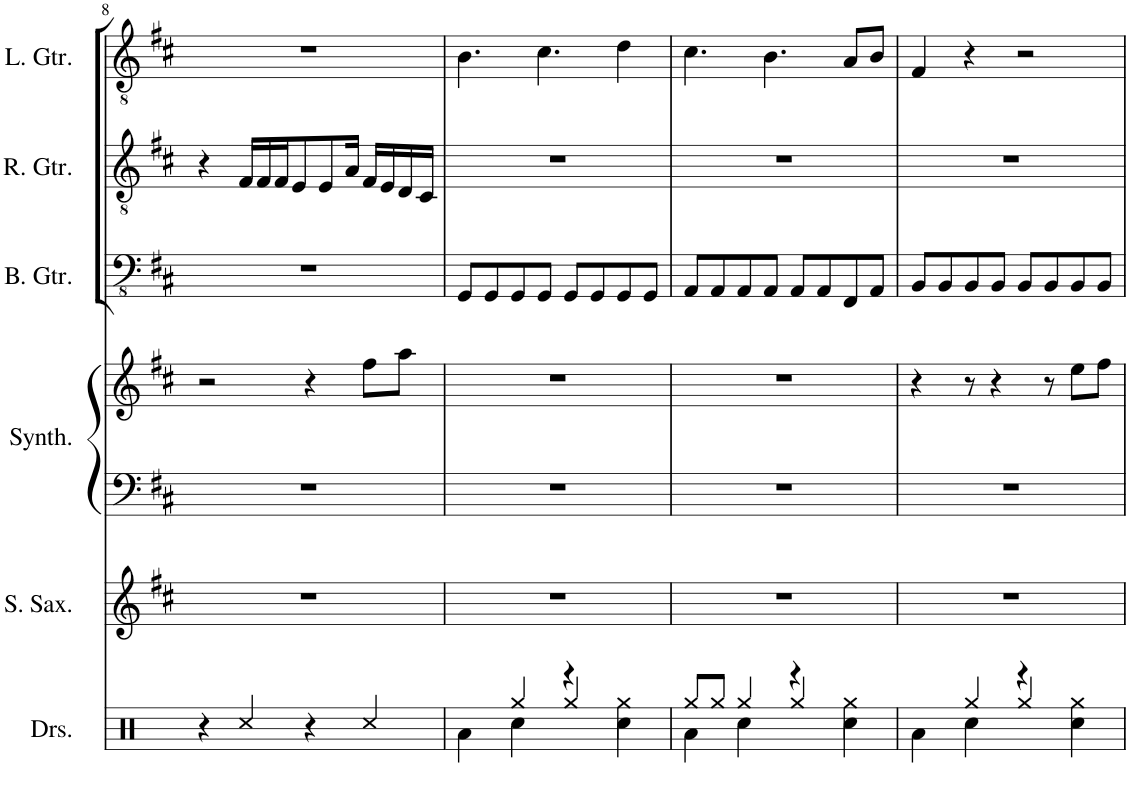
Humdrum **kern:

**kern	**kern	**kern	**kern	**kern	**kern	**kern
*part6	*part5	*part4	*part4	*part3	*part2	*part1
*staff7	*staff6	*staff5	*staff4	*staff3	*staff2	*staff1
*I"Drumset	*I"Soprano Saxophone	*I"Brightness Synthesiser	*	*I"Bass Guitar	*I"Rhythm Guitar	*I"Lead Guitar
*I'Drs.	*I'S. Sax.	*I'Synth.	*	*I'B. Gtr.	*I'R. Gtr.	*I'L. Gtr.
!!LO:PB:g=z
*clefX	*clefG2	*clefF4	*clefG2	*clefFv4	*clefGv2	*clefGv2
*	*ITrd1c2	*	*	*	*	*
*k[]	*k[f#c#]	*k[f#c#]	*k[f#c#]	*k[f#c#]	*k[f#c#]	*k[f#c#]
*M4/4	*M4/4	*M4/4	*M4/4	*M4/4	*M4/4	*M4/4
=8	=8	=8	=8	=8	=8	=8
4r	1r	1r	2r	1r	4r	1r
4Rcc/	.	.	.	.	16F#/LL	.
.	.	.	.	.	16F#/	.
.	.	.	.	.	16F#/J	.
.	.	.	.	.	8E/	.
4r	.	.	4r	.	.	.
.	.	.	.	.	8E/	.
.	.	.	.	.	16A/Jk	.
4Rcc/	.	.	8ff#\L	.	16F#/LL	.
.	.	.	.	.	16E/	.
.	.	.	8aa\J	.	16D/	.
.	.	.	.	.	16C#/JJ	.
=9	=9	=9	=9	=9	=9	=9
*^	*	*	*	*	*	*
4Ra\	4ryy	1r	1r	1r	8GGG/L	1r	4.B\
.	.	.	.	.	8GGG/	.	.
4Rcc\	4Rgg/	.	.	.	8GGG/	.	.
.	.	.	.	.	8GGG/J	.	4.c#\
4r	4Rgg/	.	.	.	8GGG/L	.	.
.	.	.	.	.	8GGG/	.	.
4Rcc\	4Rgg\	.	.	.	8GGG/	.	4d\
.	.	.	.	.	8GGG/J	.	.
=10	=10	=10	=10	=10	=10	=10	=10
4Ra\	8Rgg/L	1r	1r	1r	8AAA/L	1r	4.c#\
.	8Rgg/J	.	.	.	8AAA/	.	.
4Rcc\	4Rgg/	.	.	.	8AAA/	.	.
.	.	.	.	.	8AAA/J	.	4.B\
4r	4Rgg/	.	.	.	8AAA/L	.	.
.	.	.	.	.	8AAA/	.	.
4Rcc\	4Rgg\	.	.	.	8FFF#/	.	8A/L
.	.	.	.	.	8AAA/J	.	8B/J
=11	=11	=11	=11	=11	=11	=11	=11
4Ra\	4ryy	1r	1r	4r	8BBB/L	1r	4F#/
.	.	.	.	.	8BBB/	.	.
4Rcc\	4Rgg/	.	.	8r	8BBB/	.	4r
.	.	.	.	4r	8BBB/J	.	.
4r	4Rgg/	.	.	.	8BBB/L	.	2r
.	.	.	.	8r	8BBB/	.	.
4Rcc\	4Rgg\	.	.	8ee\L	8BBB/	.	.
.	.	.	.	8ff#\J	8BBB/J	.	.
*v	*v	*	*	*	*	*	*
=	=	=	=	=	=	=
*-	*-	*-	*-	*-	*-	*-
